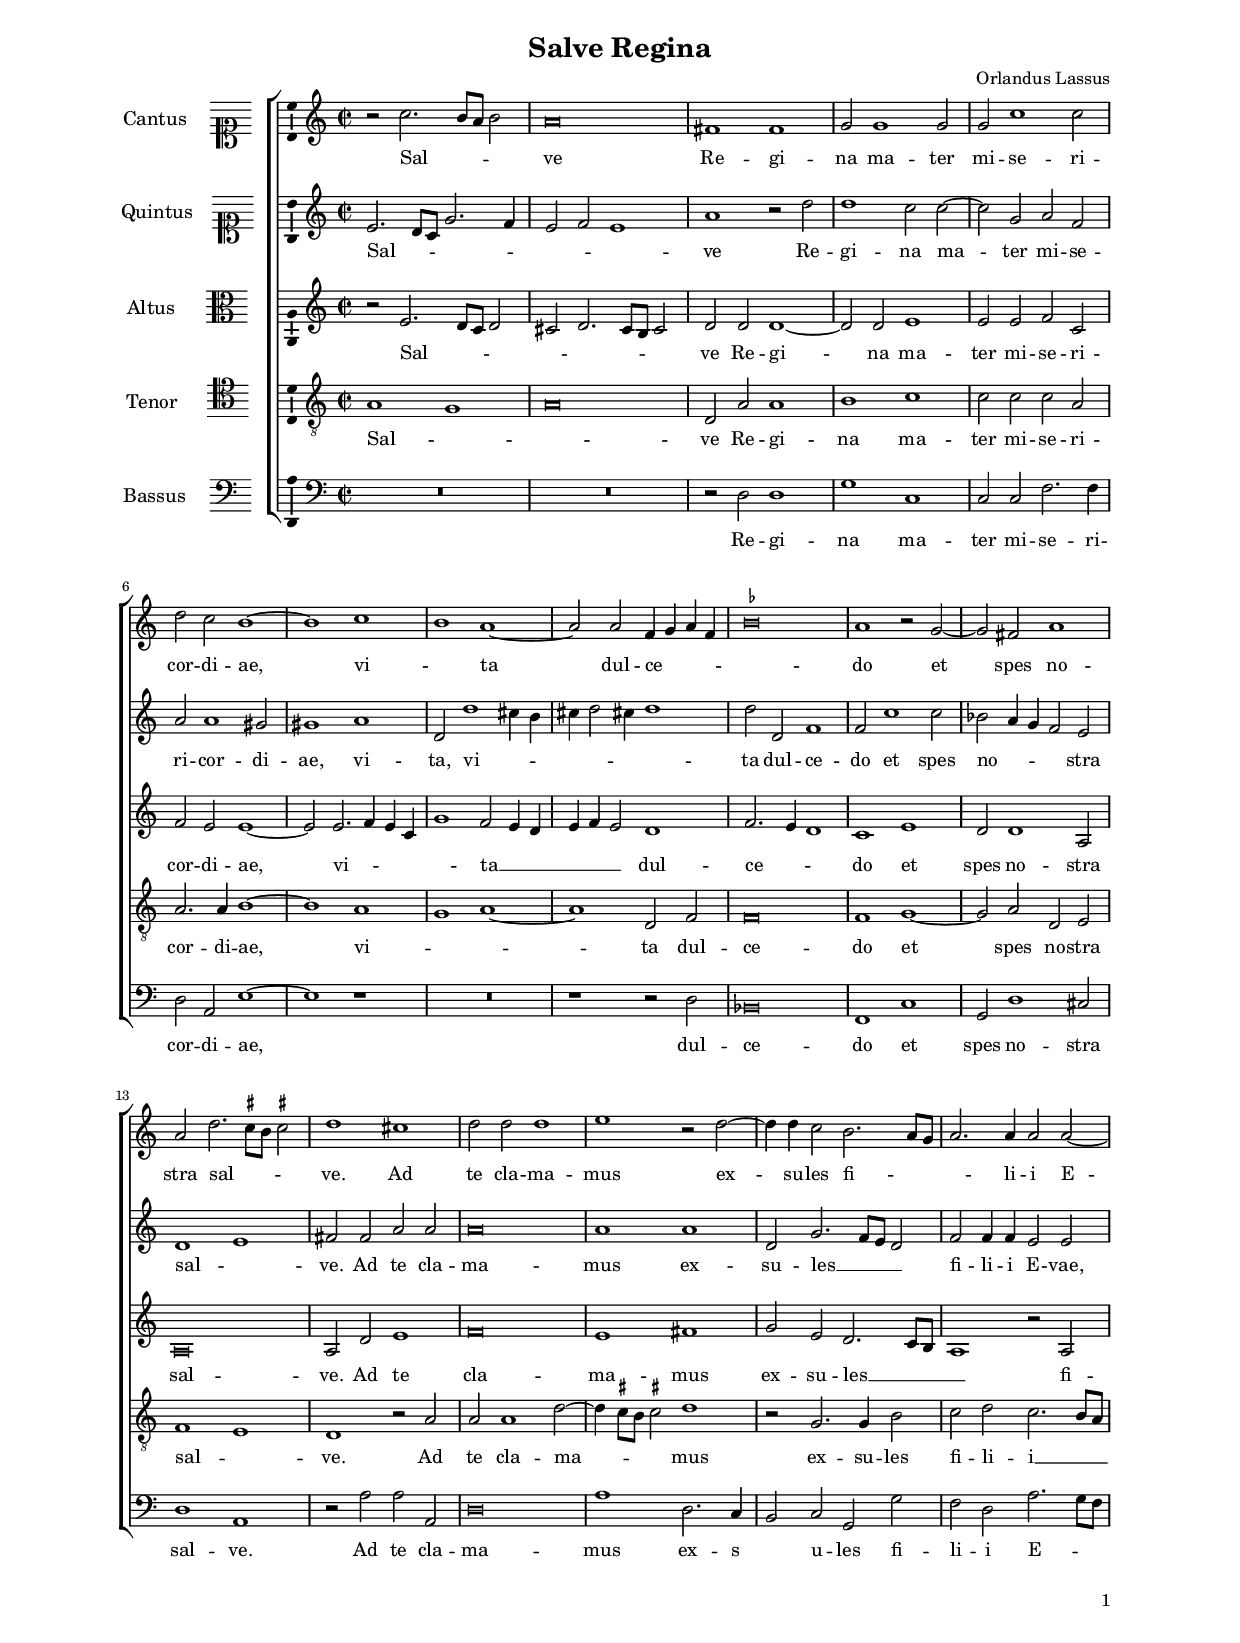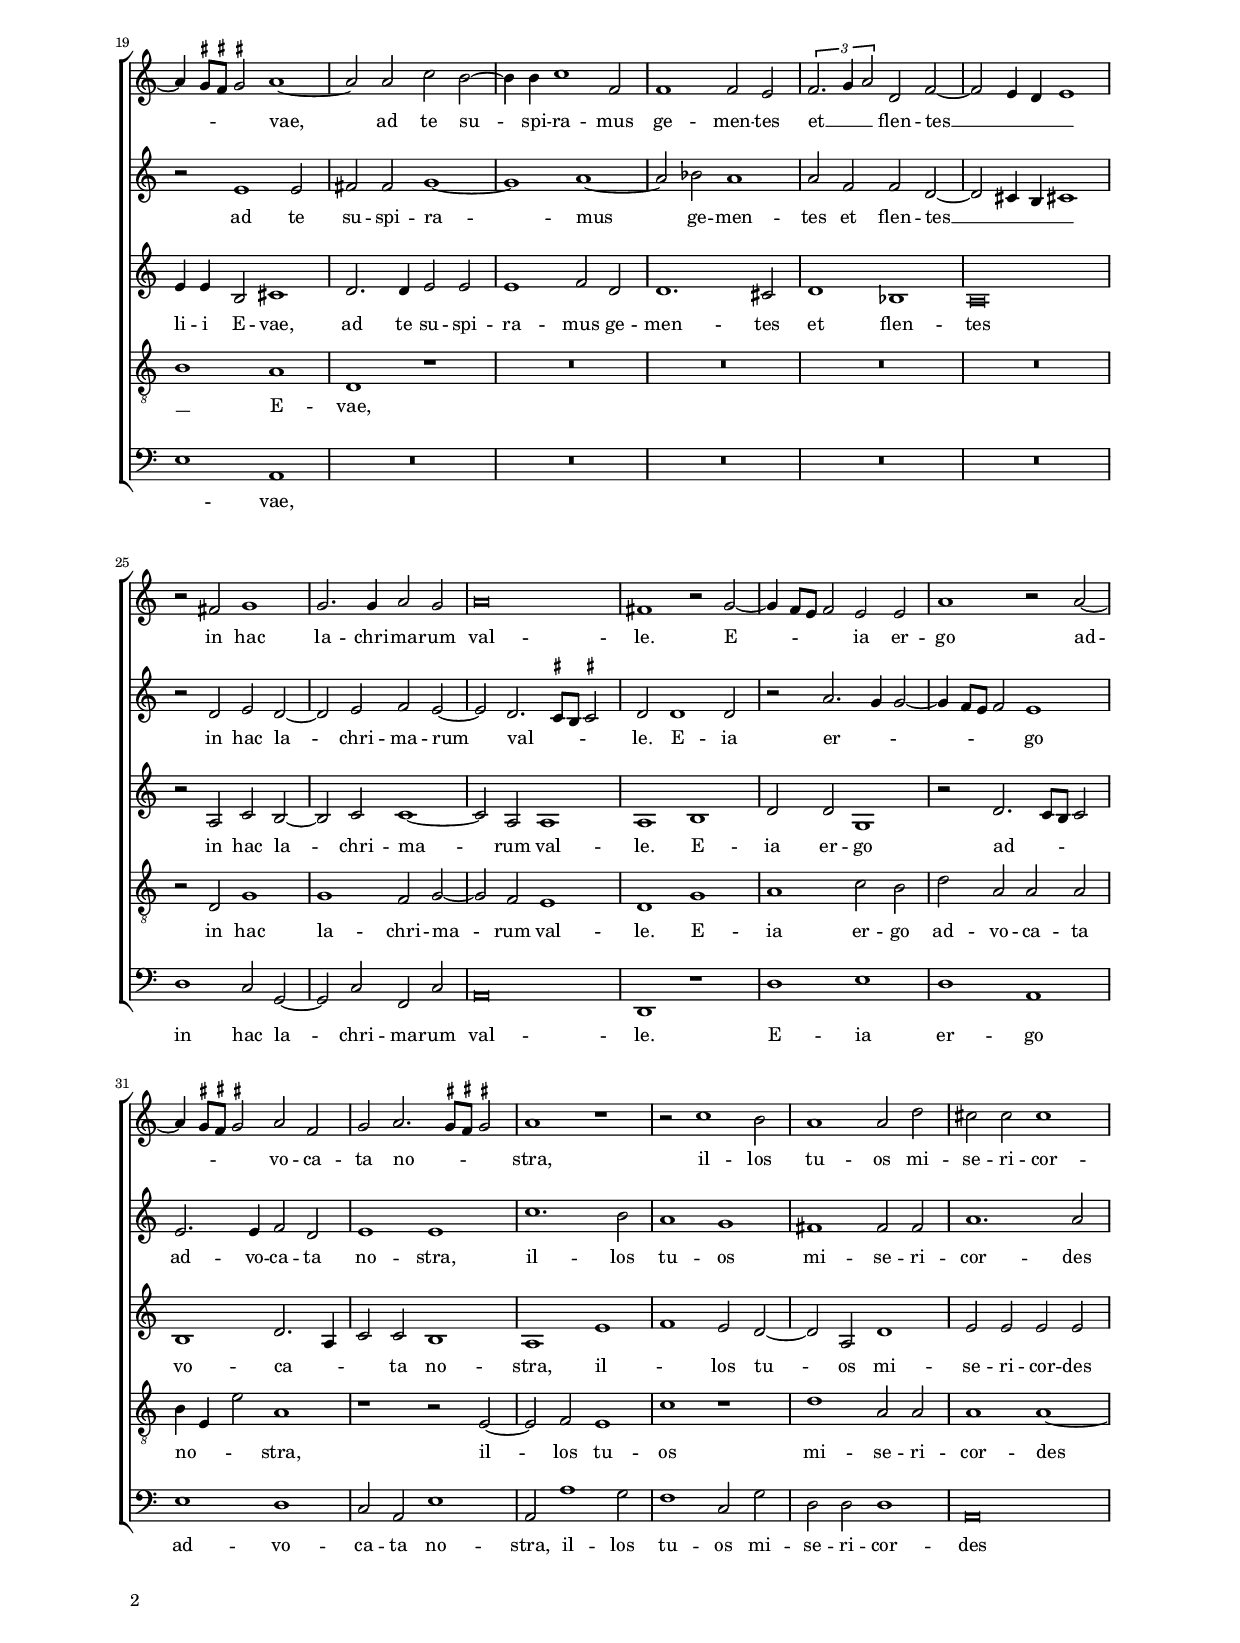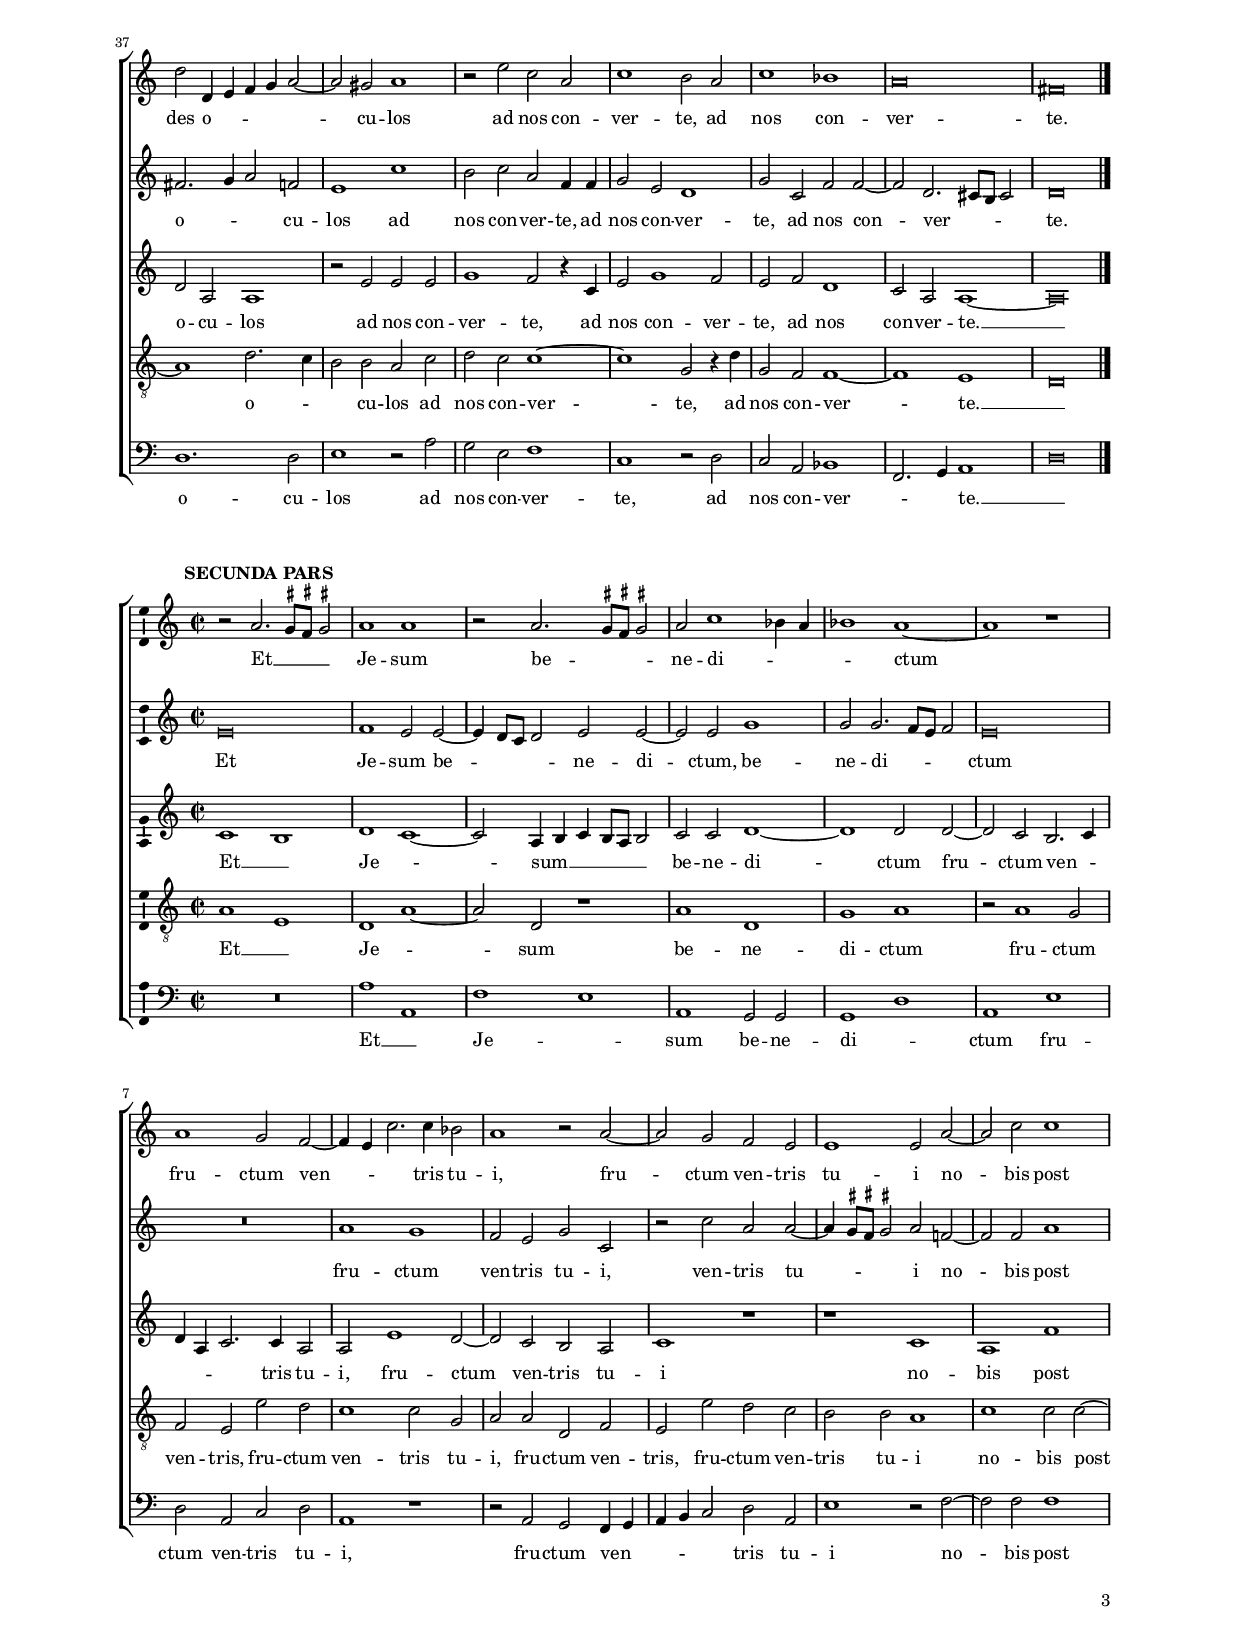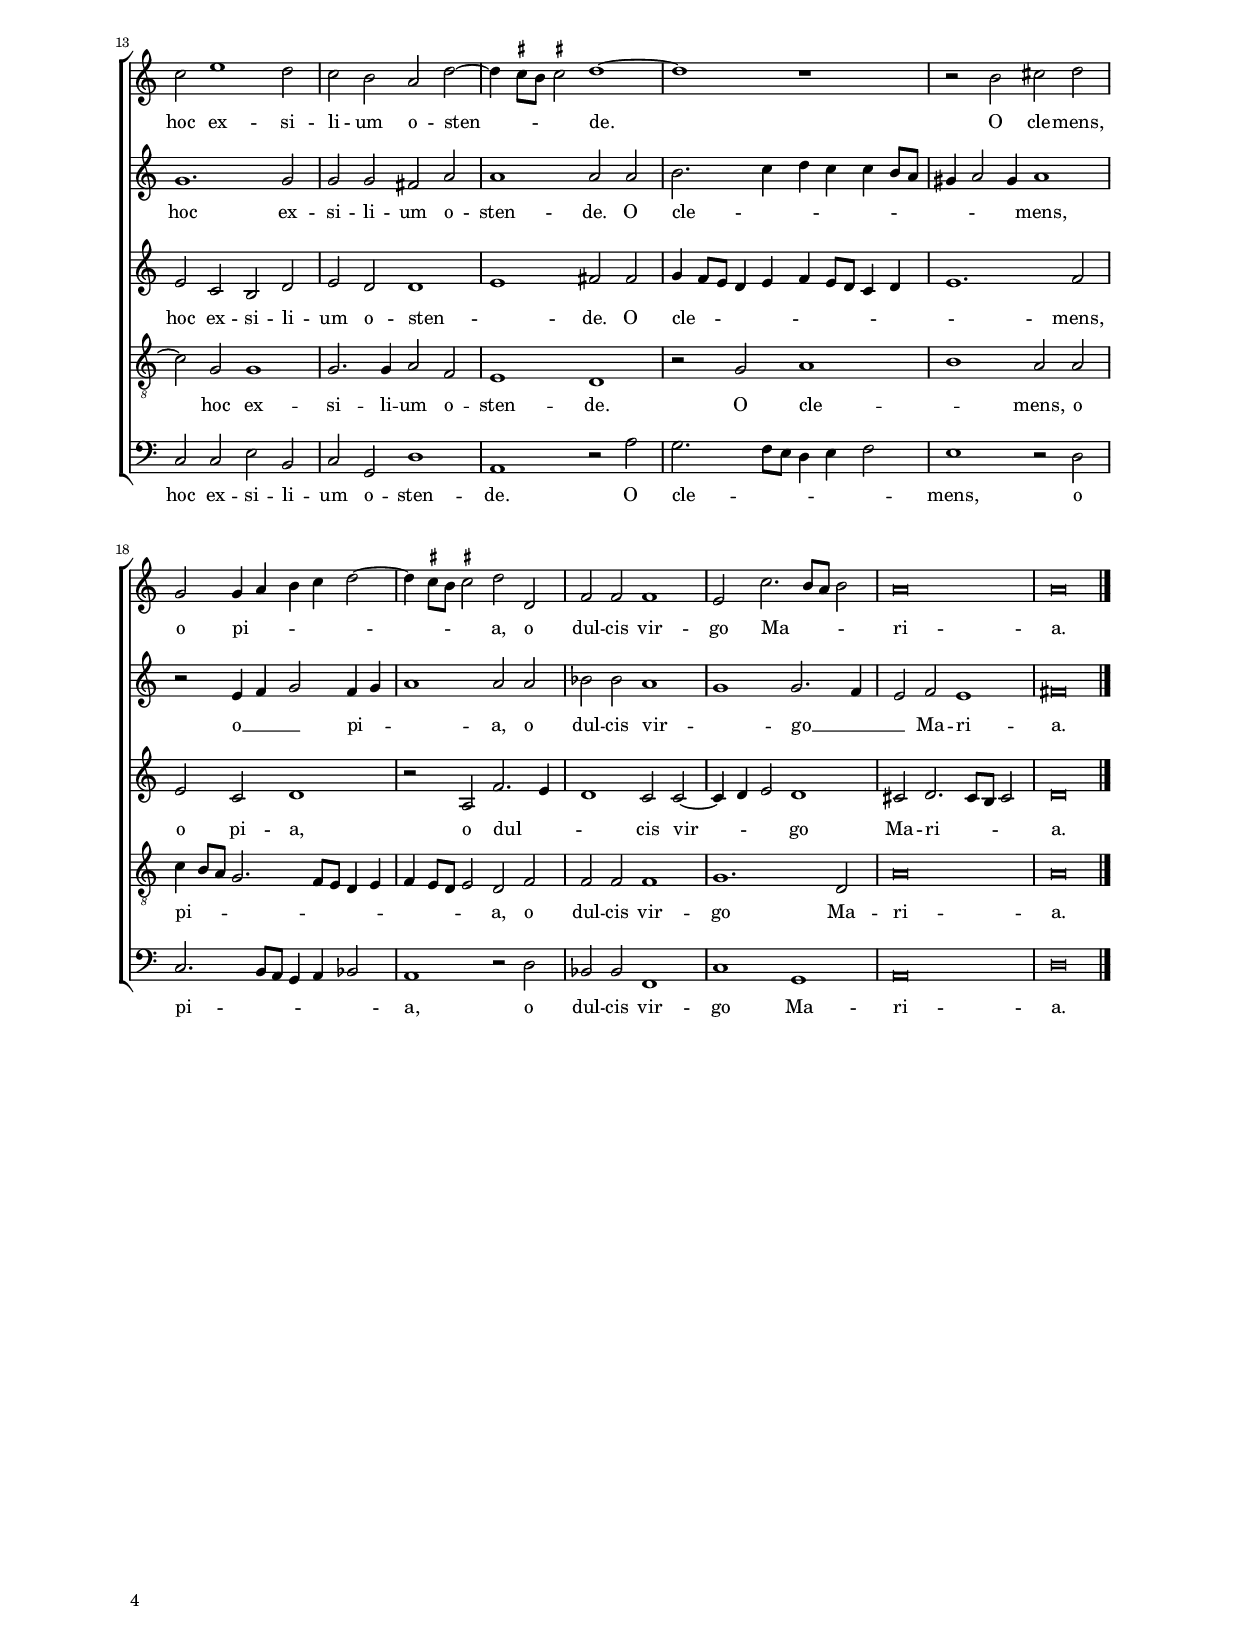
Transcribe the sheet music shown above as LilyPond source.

\header
{
  title="Salve Regina"
  composer="Orlandus Lassus"
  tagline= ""
}

\version "2.22.0"
\language deutsch
#(set-global-staff-size 15)
% #(set-default-paper-size "letter")
#(ly:set-option 'point-and-click #f)

	
	ficta = { \once \set suggestAccidentals = ##t }
	
	forget = #(define-music-function (music) (ly:music?) #{
		\accidentalStyle forget
		$music
		\accidentalStyle default
		#})


\paper
	{
	top-margin = 1.8 \cm
	bottom-margin = 1.2 \cm
	left-margin = 2.2 \cm
	right-margin = 2.2 \cm
	ragged-bottom = ##f
	ragged-last-bottom = ##t
	print-page-number = ##f
	score-system-spacing = #'((basic-distance . 16) (minimum-distance . 14) (padding . 5) (strechability . 150))
	system-system-spacing = #'((basic-distance . 16) (minimum-distance . 14) (padding . 5) (strechability . 150))
    oddFooterMarkup=\markup   \fill-line { "" \fromproperty #'page:page-number-string }
    evenFooterMarkup=\markup  \fill-line { \fromproperty #'page:page-number-string "" }
    last-bottom-spacing = #'((basic-distance . 12) (minimum-distance . 7) (padding . 4))
%	systems-per-page = 3
%	page-count = 6
%	min-systems-per-page = 3
	}

global = {
    % \set Staff.autoBeaming = ##f
	\key c \major
	\time 2/2 \set Score.measureLength = #(ly:make-moment 2/1)
    \set Score.tempoHideNote = ##t
    \tempo 2 = 90
    \skip 1*2*43 \bar "|."
	}
	

incipitcantus = \markup { \score {
	{
	\set Staff.instrumentName = \markup { \fontsize #1 "Cantus" }
	\key c \major
	\clef soprano
	s4 \bar ""
	}
	\layout  {
	raggedright = ##t
	indent = 1.8 \cm
	line-width = 2.5 \cm
	\context { \Staff \remove Time_signature_engraver }
	\override Staff.Clef.Y-extent = #'(0 . 0)
	}} \hspace #1 }

        
incipitquintus = \markup { \score {
	{
	\set Staff.instrumentName = \markup { \fontsize #1 "Quintus" }
	\key c \major
	\clef soprano
	s4 \bar ""
	}
	\layout  {
	raggedright = ##t
	indent = 1.8 \cm
	line-width = 2.5 \cm
	\context { \Staff \remove Time_signature_engraver }
	\override Staff.Clef.Y-extent = #'(0 . 0)
	}} \hspace #1 }

      
incipitaltus = \markup { \score {
	{
	\set Staff.instrumentName = \markup { \fontsize #1 "Altus" }
	\key c \major
	\clef alto
	s4 \bar ""
	}
	\layout  {
	raggedright = ##t
	indent = 1.8 \cm
	line-width = 2.5 \cm
	\context { \Staff \remove Time_signature_engraver }
	\override Staff.Clef.Y-extent = #'(0 . 0)
	}} \hspace #1 }


incipittenor = \markup { \score {
	{
	\set Staff.instrumentName = \markup { \fontsize #1 "Tenor" }
	\key c \major
	\clef tenor
	s4 \bar ""
	}
	\layout  {
	raggedright = ##t
	indent = 1.8 \cm
	line-width = 2.5 \cm
	\context { \Staff \remove Time_signature_engraver }
	\override Staff.Clef.Y-extent = #'(0 . 0)
	}} \hspace #1 }
      
      
incipitbassus = \markup { \score {
	{
	\set Staff.instrumentName = \markup { \fontsize #1 "Bassus" }
	\key c \major
	\clef bass
	s4 \bar ""
	}
	\layout  {
	raggedright = ##t
	indent = 1.8 \cm
	line-width = 2.5 \cm
	\context { \Staff \remove Time_signature_engraver }
	\override Staff.Clef.Y-extent = #'(0 . 0)
	}} \hspace #1 }


cantus =  \relative c''
	{
	r2 c2. h8 a h2
	a\breve
	fis1 fis
	g2 g1 g2
%5
	g2 c1 c2 | \break \noPageBreak
	d2 c h1~
	h1 c
	h1 a~
	a2 a f4 g a f
%10
	\ficta b\breve |
	a1 r2 g~
	g2 fis a1 \break \noPageBreak
	a2 d2. \ficta cis8 h \ficta cis!2
	d1 cis
%15
	d2 d d1 |
	e1 r2 d~
	d4 d c2 h2. a8 g
	a2. a4 a2 a~  \pageBreak
	a4 \ficta gis8 \ficta fis \ficta gis!2 a1~
%20
	a2 a c h~ |
	h4 h c1 f,2
	f1 f2 e
    \tuplet 3/2 { f2. g4 a2 } d,2 f~
	f2 e4 d e1  \break \noPageBreak
%25
	r2 fis g1 |
	g2. g4 a2 g
	a\breve
	fis1 r2 g~
	g4 f8 e f2 e2 e
%30
	a1 r2 a~ | \break \noPageBreak
	a4 \ficta gis8 \ficta fis \ficta gis!2 a \forget f2
	g2 a2. \ficta gis8 \ficta fis \ficta gis!2
	a1 r
	r2 c1 h2
%35
	a1 a2 d |
	cis2 cis cis1 \pageBreak
	d2 d,4 e f g a2~
	a2 gis a1
	r2 e' c a
%40
	c1 h2 a |
	c1 b
	a\breve
	fis\breve |
	}
    

quintus  =  \relative c''
	{
	e,2. d8 c g'2. f4
	e2 f e1
	a1 r2 d
	d1 c2 c~
%5
	c2 g a f |
	a2 a1 gis2
	gis1 a
	d,2 d'1 cis4 h
	cis4 d2 cis!4 d1
%10
	d2 d, f1 |
	f2 c'1 c2
	b2 a4 g f2 e
	d1 e
	fis2 fis a a
%15
	a\breve |
	a1 a
	d,2 g2. f8 e d2
	f2 f4 f e2 e
	r2 e1 e2
%20
	fis2 fis g1~ |
	g1 a~
	a2 b a1
	a2 f f d~
	d2 cis4 h cis!1
%25
	r2 d e d~ |
	d2 e f e~
	e2 d2. \ficta cis8 h \ficta cis!2
	d2 d1 d2
	r2 a'2. g4 g2~
%30
	g4 f8 e f2 e1 |
	e2. e4 f2 d
	e1 e
	c'1. h2
	a1 g
%35
	fis1 fis2 fis |
	a1. a2
	fis2. g4 a2 f
	e1 c'
	h2 c a f4 f
%40
	g2 e d1 |
	g2 c, f f~
	f2 d2. cis8 h cis2
	d\breve |
	}


altus =  \relative c'
	{
	r2 e2. d8 c d2
	cis2 d2. cis8 h cis2
	d2 d d1~
	d2 d e1
%5
	e2 e f c |
	f2 e e1~
	e2 e2. f4 e c
	g'1 f2 e4 d
	e4 f e2 d1
%10
	f2. e4 d1 |
	c1 e
	d2 d1 a2
	a\breve
	a2 d e1
%15
	f\breve |
	e1 fis
	g2 e d2. c8 h
	a1 r2 a
	e'4 e h2 cis1
%20
	d2. d4 e2 e |
	e1 f2 d
	d1. cis2
	d1 b
	a\breve
%25
	r2 a c h~ |
	h2 c c1~
	c2 a a1
	a1 h
	d2 d g,1
%30
	r2 d'2. c8 h c2 |
	h1 d2. a4
	c2 c h1
	a1 e'
	f1 e2 d~
%35
	d2 a d1 |
	e2 e e e
	d2 a a1
	r2 e' e e
	g1 f2 r4 c
%40
	e2 g1 f2 |
	e2 f d1
	c2 a a1~
	a\breve |
	}


tenor =  \relative c'
	{
	a1 g
	a\breve
	d,2 a' a1
	h1 c
%5
	c2 c c a |
	a2. a4 h1~
	h1 a
	g1 a~
	a1 d,2 f
%10
	f\breve |
	f1 g~
	g2 a d, e
	f1 e
	d1 r2 a'
%15
	a2 a1 d2~ |
	d4 \ficta cis8 h \ficta cis!2 d1
	r2 g,2. g4 h2
	c2 d c2. h8 a
	h1 a
%20
	d,1 r |
	R\breve
	R\breve
	R\breve
	R\breve
%25
	r2 d g1 |
	g1 f2 g~
	g2 f e1
	d1 g
	a1 c2 h
%30
	d2 a a a |
	h4 e, e'2 a,1
	r1 r2 e~
	e2 f e1
	c'1 r
%35
	d1 a2 a |
	a1 a~
	a1 d2. c4
	h2 h a c
	d2 c c1~
%40
	c1 g2 r4 d' |
	g,2 f f1~
	f1 e
	d\breve |
	}

bassus  =  \relative c
	{
	R\breve
	R\breve
	r2 d d1
	g1 c,
%5
	c2 c f2. f4 |
	d2 a e'1~
	e1 r
	R\breve
	r1 r2 d
%10
	b\breve |
	f1 c'
	g2 d'1 cis2
	d1 a
	r2 a' a a,
%15
	d\breve |
	a'1 d,2. c4
	h2 c g g'
	f2 d a'2. g8 f
	e1 a,
%20
	R\breve |
	R\breve
	R\breve
	R\breve
	R\breve
%25
	d1 c2 g~ |
	g2 c f, c'
	a\breve
	d,1 r
	d'1 e
%30
	d1 a |
	e'1 d
	c2 a e'1
	a,2 a'1 g2
	f1 c2 g'
%35
	d2 d d1 |
	a\breve
	d1. d2
	e1 r2 a
	g2 e f1
%40
	c1 r2 d |
	c2 a b1
	f2. g4 a1
	d\breve |
	}


lyricscantus = \lyricmode {
	Sal -- _ _ _ ve Re -- gi -- na ma -- ter mi -- se -- ri -- cor -- di -- ae,
    vi -- _ ta dul -- ce -- _ _ _ _ do et spes no -- stra sal -- _ _ _ ve.
    Ad te cla -- ma -- mus ex -- su -- les fi -- _ _ _ li -- i E -- _ _ _ vae,
    ad te su -- spi -- ra -- mus ge -- men -- tes et __ _ _ flen -- tes __ _ _ _
    in hac la -- chri -- ma -- rum val -- le.
    E -- _ _ _ ia er -- go ad -- _ _ _ vo -- ca -- ta no -- _ _ _ stra,
    il -- los tu -- os mi -- se -- ri -- cor -- des o -- _ _ _ _ cu -- los
    ad nos con -- ver -- te,
    ad nos con -- ver -- te.
	}


lyricsquintus = \lyricmode {
	Sal -- _ _ _ _ _ _ _ ve Re -- gi -- na ma -- ter mi -- se -- ri -- cor -- di -- ae,
    vi -- ta,
    vi -- _ _ _ _ _ _ ta dul -- ce -- do et spes no -- _ _ _ stra sal -- _ ve.
    Ad te cla -- ma -- mus ex -- su -- les __ _ _ _ fi -- li -- i E -- vae,
    ad te su -- spi -- ra -- mus ge -- men -- tes et flen -- tes __ _ _ _
    in hac la -- chri -- ma -- rum val -- _ _ _ le.
    E -- ia er -- _ _ _ _ _ go ad -- vo -- ca -- ta no -- stra,
    il -- los tu -- os mi -- se -- ri -- cor -- des o -- _ _ cu -- los
    ad nos con -- ver -- te,
    ad nos con -- ver -- te,
    ad nos con -- ver -- _ _ _ te.
	}


lyricsaltus = \lyricmode {
	Sal -- _ _ _ _ _ _ _ _ ve Re -- gi -- na ma -- ter mi -- se -- ri -- cor -- di -- ae,
    vi -- _ _ _ _ ta __ _ _ _ _ _ dul -- ce -- _ _ do et spes no -- stra sal -- ve.
    Ad te cla -- ma -- mus ex -- su -- les __ _ _ _ fi -- li -- i E -- vae,
    ad te su -- spi -- ra -- mus ge -- men -- tes et flen -- tes
    in hac la -- chri -- ma -- rum val -- le.
    E -- ia er -- go ad -- _ _ _ vo -- ca -- _ _ ta no -- stra,
    il -- _ los tu -- os mi -- se -- ri -- cor -- des o -- cu -- los
    ad nos con -- ver -- te,
    ad nos con -- ver -- te,
    ad nos con -- ver -- te. __
	}


lyricstenor = \lyricmode {
	Sal -- _ _ ve Re -- gi -- na ma -- ter mi -- se -- ri -- cor -- di -- ae,
    vi -- _ _ ta dul -- ce -- do et spes no -- stra sal -- _ ve.
    Ad te cla -- ma -- _ _ _ mus ex -- su -- les fi -- li -- i __ _ _ _ E -- vae,
    in hac la -- chri -- ma -- rum val -- le.
    E -- ia er -- go ad -- vo -- ca -- ta no -- _ _ stra,
    il -- los tu -- os mi -- se -- ri -- cor -- des o -- _ _ cu -- los
    ad nos con -- ver -- te,
    ad nos con -- ver -- te. __ _
	}


lyricsbassus = \lyricmode {
	Re -- gi -- na ma -- ter mi -- se -- ri -- cor -- di -- ae,
    dul -- ce -- do et spes no -- stra sal -- ve.
    Ad te cla -- ma -- mus ex -- s_ _ u -- les fi -- li -- i E -- _ _ _ vae,
    in hac la -- chri -- ma -- rum val -- le.
    E -- ia er -- go ad -- vo -- ca -- ta no -- stra,
    il -- los tu -- os mi -- se -- ri -- cor -- des o -- cu -- los
    ad nos con -- ver -- te,
    ad nos con -- ver -- _ _ te. __ _
	}


\score
{  
	\transpose c c {
	\new ChoirStaff \with { \override StaffGrouper.staff-staff-spacing.basic-distance = #12 }
	<<

	\new Staff << \global
	\new Voice="v1" {
		\set Staff.instrumentName=\incipitcantus
		\set Staff.midiInstrument = "reed organ"
		\clef violin
		\cantus }
	\new Lyrics \lyricsto "v1" {\lyricscantus }
	>>


	\new Staff << \global
	\new Voice="v5" {
		\set Staff.instrumentName=\incipitquintus
		\set Staff.midiInstrument = "reed organ"
		\clef violin
		\quintus}
	\new Lyrics \lyricsto "v5" {\lyricsquintus }
	>>
    

	\new Staff << \global
	\new Voice="v2" {
		\set Staff.instrumentName=\incipitaltus
		\set Staff.midiInstrument = "reed organ"
        \clef violin % "G_8"
		\altus}
	\new Lyrics \lyricsto "v2" {\lyricsaltus }
	>>


	\new Staff << \global
	\new Voice="v3" {
		\set Staff.instrumentName=\incipittenor
		\set Staff.midiInstrument = "reed organ"
		\clef "G_8"
		\tenor }
	\new Lyrics \lyricsto "v3" {\lyricstenor }
	>>


	\new Staff << \global
	\new Voice="v4" {
		\set Staff.instrumentName=\incipitbassus
		\set Staff.midiInstrument = "reed organ"
		\clef bass
		\bassus }
	\new Lyrics \lyricsto "v4" {\lyricsbassus}
	>>

	>>
	} % transpose

	\layout
	{
	indent = 2.5 \cm
	\context { \Staff \override TimeSignature.break-visibility = #end-of-line-invisible }
	\context { \Lyrics \override VerticalAxisGroup.nonstaff-relatedstaff-spacing.padding = #1.4 }
%	\context { \Lyrics \override LyricText.font-size = #1 }
	\context { \Staff \consists "Ambitus_engraver" }
	\context { \Score \override BarNumber.padding = #2 }
	\context { \Voice \override NoteHead.style = #'baroque }
	}


\midi
	{
	}

}

%%%%%%%%%%%%%%%%%%%%  SECUNDA PARS %%%%%%%%%%%%%%%%%%%%


global = {
	\key c \major
	\time 2/2 \set Score.measureLength = #(ly:make-moment 2/1)
    \set Score.tempoHideNote = ##t
    \tempo 2 = 90
    \skip 1*2*23 \bar "|."
	}


cantus =  \relative c''
	{
	r2 a2. \ficta gis8 \ficta fis \ficta gis!2
	a1 a
	r2 a2. \ficta gis8 \ficta fis \ficta gis!2
	a2 c1 b4 a
%5
	b1 a~ |
	a1 r \break
	a1 g2 f~
	f4 e c'2. c4 b2
	a1 r2 a~
%10
	a2 g f e |
	e1 e2 a~ 
	a2 c c1 \pageBreak
	c2 e1 d2
	c2 h a d~
%15
	d4 \ficta cis8 h \ficta cis!2 d1~ |
	d1 r
	r2 h cis d \break
	g,2 g4 a h c d2~
	d4 \ficta cis8 h \ficta cis!2 d2 d,
%20
	f2 f f1 |
	e2 c'2. h8 a h2
	a\breve
	a\breve |
	}


quintus  =  \relative c''
	{
	e,\breve
	f1 e2 e~
	e4 d8 c d2 e e~
	e2 e g1
%5
	g2 g2. f8 e f2 |
	e\breve
	R\breve
	a1 g
	f2 e g c,
%10
	r2 c' a a~ |
	a4 \ficta gis8 \ficta fis \ficta gis!2 a2 f~
	f2 f a1
	g1. g2
	g2 g fis a
%15
	a1 a2 a |
	h2. c4 d4 c c h8 a
	gis4 a2 gis4 a1
	r2 e4 f g2 f4 g
	a1 a2 a
%20
	b2 b a1 |
	g1 g2. f4
	e2 f e1
	fis\breve |
	}


altus =  \relative c'
	{
	c1 h
	d1 c~
	c2 a4 h c h8 a h2
	c2 c d1~
%5
	d1 d2 d~ |
	d2 c h2. c4
	d4 a c2. c4 a2
	a2 e'1 d2~
	d2 c h a
%10
	c1 r |
	r1 c
	a1 f'
	e2 c h d
	e2 d d1
%15
	e1 fis2 fis |
	g4 f8 e d4 e f4 e8 d c4 d
	e1. f2
	e2 c d1
	r2 a f'2. e4
%20
	d1 c2 c~ |
	c4 d e2 d1
	cis2 d2. cis8 h cis2
	d\breve |
	}


tenor =  \relative c'
	{
	a1 e
	d1 a'~
	a2 d, r1
	a'1 d,
%5
	g1 a |
	r2 a1 g2
	f2 e e' d
	c1 c2 g
	a2 a d, f
%10
	e2 e' d c |
	h2 h a1
	c1 c2 c~
	c2 g g1
	g2. g4 a2 f
%15
	e1 d |
	r2 g a1
	h1 a2 a
	c4 h8 a g2. f8 e d4 e
	f4 e8 d e2 d f
%20
	f2 f f1 |
	g1. d2
	a'\breve
	a\breve |
	}

    
bassus  =  \relative c
	{
	R\breve
	a'1 a,
	f'1 e
	a,1 g2 g
%5
	g1 d' |
	a1 e'
	d2 a c d
	a1 r
	r2 a g f4 g
%10
	a4 h c2 d a |
	e'1 r2 f~
	f2 f f1
	c2 c e h
	c2 g d'1
%15
	a1 r2 a' |
	g2. f8 e d4 e f2
	e1 r2 d
	c2. h8 a g4 a b2
	a1 r2 d
%20
	b2 b f1 |
	c'1 g
	a\breve
	d\breve |
	}


lyricscantus = \lyricmode {
	Et __ _ _ _ Je -- sum be -- _ _ _ ne -- di -- _ _ _ ctum fru -- ctum ven -- _ _ tris tu -- i,
    fru -- ctum ven -- tris tu -- i
    no -- bis post hoc ex -- si -- li -- um o -- sten -- _ _ _ de.
    O cle -- mens,
    o pi -- _ _ _ _ _ _ _ a,
    o dul -- cis vir -- go Ma -- _ _ _ ri -- a.
	}


lyricsquintus = \lyricmode {
	Et Je -- sum be -- _ _ _ ne -- di -- ctum,
    be -- ne -- di -- _ _ _ ctum fru -- ctum ven -- tris tu -- i,
    ven -- tris tu -- _ _ _ i
    no -- bis post hoc ex -- si -- li -- um o -- sten -- de.
    O cle -- _ _ _ _ _ _ _ _ _ mens,
    o __ _ _ pi -- _ _ a,
    o dul -- cis vir -- _ go __ _ _ Ma -- ri -- a.
	}


lyricsaltus = \lyricmode {
	Et __ _ Je -- _ sum __ _ _ _ _ _ be -- ne -- di -- ctum fru -- ctum ven -- _ _ _ _ tris tu -- i,
    fru -- ctum ven -- tris tu -- i
    no -- bis post hoc ex -- si -- li -- um o -- sten -- _ de.
    O cle -- _ _ _ _ _ _ _ _ _ _ mens,
    o pi -- a,
    o dul -- _ _ cis vir -- _ _ go Ma -- ri -- _ _ _ a.
	}


lyricstenor = \lyricmode {
	Et __ _ Je -- _ sum be -- ne -- di -- ctum fru -- ctum ven -- tris,
    fru -- ctum ven -- tris tu -- i,
    fru -- ctum ven -- tris,
    fru -- ctum ven -- tris tu -- i
    no -- bis post hoc ex -- si -- li -- um o -- sten -- de.
    O cle -- _ mens,
    o pi -- _ _ _ _ _ _ _ _ _ _ _ a,
    o dul -- cis vir -- go Ma -- ri -- a.
	}


lyricsbassus = \lyricmode {
	Et __ _ Je -- _ sum be -- ne -- di -- _ ctum fru -- ctum ven -- tris tu -- i,
    fru -- ctum ven -- _ _ _ _ tris tu -- i
    no -- bis post hoc ex -- si -- li -- um o -- sten -- de.
    O cle -- _ _ _ _ _ mens,
    o pi -- _ _ _ _ _ a,
    o dul -- cis vir -- go Ma -- ri -- a.
	}


\score
	{  
	\transpose c c {
	\new ChoirStaff \with { \override StaffGrouper.staff-staff-spacing.basic-distance = #12 }
	<<

	\new Staff <<\global
	\new Voice="v1" {
	  %\set Staff.instrumentName=Cantus
      %\set Staff.instrumentName=\incipitcantus
		\set Staff.midiInstrument = "reed organ"
		\clef violin
		\cantus }
	\new Lyrics \lyricsto "v1" {\lyricscantus }
	>>


	\new Staff << \global
	\new Voice="v5" {
	  %\set Staff.instrumentName=Quintus
      %\set Staff.instrumentName=\incipitquintus
		\set Staff.midiInstrument = "reed organ"
		\clef violin
		\quintus}
	\new Lyrics \lyricsto "v5" {\lyricsquintus }
	>>
    

	\new Staff << \global
	\new Voice="v2" {
	  %\set Staff.instrumentName=Altus
      %\set Staff.instrumentName=\incipitaltus
		\set Staff.midiInstrument = "reed organ"
		\clef violin % "G_8"
		\altus}
	\new Lyrics \lyricsto "v2" {\lyricsaltus }
	>>


	\new Staff <<\global
	\new Voice="v3" {
	  %\set Staff.instrumentName=Tenor
      %\set Staff.instrumentName=\incipittenor
		\set Staff.midiInstrument = "reed organ"
		\clef "G_8"
		\tenor }
	\new Lyrics \lyricsto "v3" {\lyricstenor }
	>>


	\new Staff <<\global
	\new Voice="v4" {
	  %\set Staff.instrumentName=Bassus
      %\set Staff.instrumentName=\incipitbassus
		\set Staff.midiInstrument = "reed organ"
		\clef bass
		\bassus }
	\new Lyrics \lyricsto "v4" {\lyricsbassus}
	>>
	
	>>
	} % transpose

	\layout
	{
	indent = 0 \cm
	\context { \Staff \override TimeSignature.break-visibility = #end-of-line-invisible }
	\context { \Lyrics \override VerticalAxisGroup.nonstaff-relatedstaff-spacing.padding = #1.4 }
%	\context { \Lyrics \override LyricText.font-size = #1 }
	\context { \Staff \consists "Ambitus_engraver" }
	\context { \Score \override BarNumber.padding = #2 }
	\context { \Voice \override NoteHead.style = #'baroque }
	}

    \header { piece = \markup { \raise #10 \hspace # 7 \bold "SECUNDA PARS"} }

\midi
	{
	}
	
    }

% EOF
